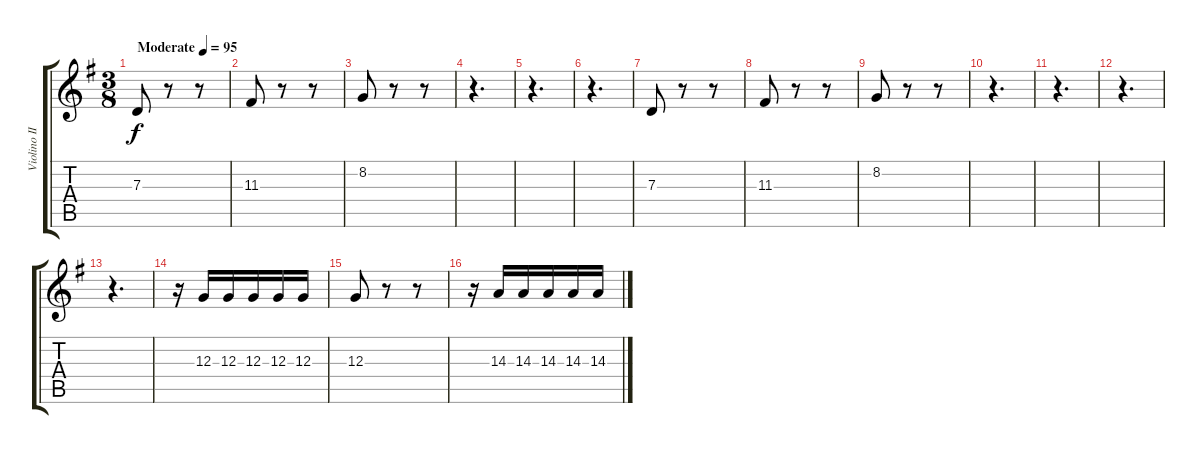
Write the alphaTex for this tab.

\track ("Violino II. di ripieno" "Violino II") {instrument violin}
\staff {score tabs}
\tuning (E4 B3 G3 D3 A2 E2) {hide}
\ts (3 8)
\tempo (95 "Moderate")
\clef g2
\ks g
7.3.8{dy f instrument violin} r.8 r.8 |
11.3.8 r.8 r.8 |
8.2.8 r.8 r.8 |
r.4{d} |
r.4{d} |
r.4{d} |
7.3.8 r.8 r.8 |
11.3.8 r.8 r.8 |
8.2.8 r.8 r.8 |
r.4{d} |
r.4{d} |
r.4{d} |
r.4{d} |
r.16 12.3.16{beam merge} 12.3.16 12.3.16{beam merge} 12.3.16 12.3.16 |
12.3.8 r.8 r.8 |
r.16 14.3.16{beam merge} 14.3.16 14.3.16{beam merge} 14.3.16 14.3.16
